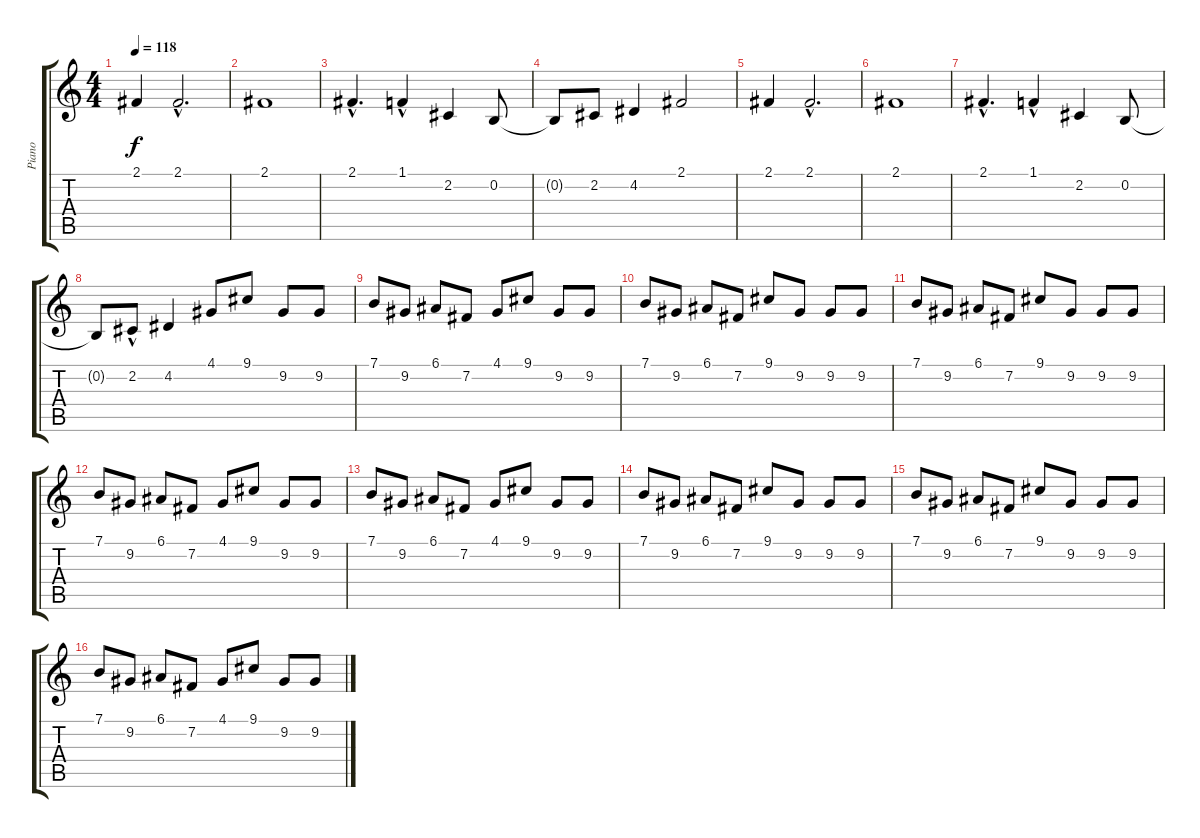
\track ("Piano" "Piano") {instrument acousticgrandpiano}
\staff {score tabs}
\tuning (E4 B3 G3 D3 A2 E2) {hide}
\ts (4 4)
\tempo 118
\clef g2
\ks c
2.1.4{dy f} 2.1{hac}.2{d} |
2.1.1 |
2.1{hac}.4{d} 1.1{hac}.4 2.2.4 0.2.8 |
0.2{t}.8 2.2.8 4.2.4 2.1.2 |
2.1.4 2.1{hac}.2{d} |
2.1.1 |
2.1{hac}.4{d} 1.1{hac}.4 2.2.4 0.2.8 |
0.2{t}.8 2.2{hac}.8 4.2.4 4.1.8{instrument lead1square} 9.1.8 9.2.8 9.2.8 |
7.1.8 9.2.8 6.1.8 7.2.8 4.1.8 9.1.8 9.2.8 9.2.8 |
7.1.8 9.2.8 6.1.8 7.2.8 9.1.8 9.2.8 9.2.8 9.2.8 |
7.1.8 9.2.8 6.1.8 7.2.8 9.1.8 9.2.8 9.2.8 9.2.8 |
7.1.8 9.2.8 6.1.8 7.2.8 4.1.8 9.1.8 9.2.8 9.2.8 |
7.1.8 9.2.8 6.1.8 7.2.8 4.1.8 9.1.8 9.2.8 9.2.8 |
7.1.8 9.2.8 6.1.8 7.2.8 9.1.8 9.2.8 9.2.8 9.2.8 |
7.1.8 9.2.8 6.1.8 7.2.8 9.1.8 9.2.8 9.2.8 9.2.8 |
7.1.8 9.2.8 6.1.8 7.2.8 4.1.8 9.1.8 9.2.8 9.2.8
